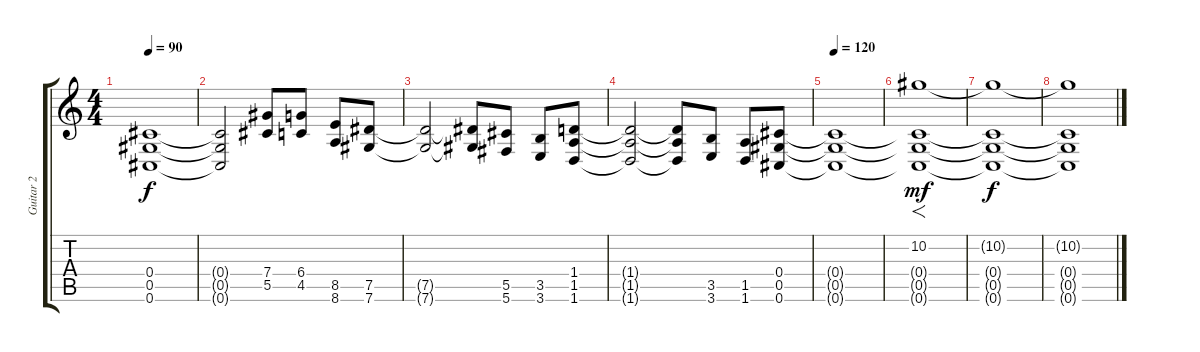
\track ("Guitar 2" "Guitar 2") {instrument overdrivenguitar}
\staff {score tabs}
\tuning (Eb4 Bb3 Gb3 Db3 Ab2 Db2) {hide}
\ts (4 4)
\tempo 90
\clef g2
\ks c
(0.4{t} 0.5{t} 0.6{t}).1{dy f} |
(0.4{t} 0.5{t} 0.6{t}).2 (7.4 5.5).8 (6.4 4.5).8 (8.5 8.6).8 (7.5 7.6).8 |
(7.5{t} 7.6{t}).2 (7.5{t} 7.6{t}).8 (5.5 5.6).8 (3.5 3.6).8 (1.4 1.5 1.6).8 |
(1.4{t} 1.5{t} 1.6{t}).2 (1.4{t} 1.5{t} 1.6{t}).8 (3.5 3.6).8 (1.5 1.6).8 (0.4 0.5 0.6).8 |
\tempo 120
(0.4{t} 0.5{t} 0.6{t}).1 |
(10.2 0.4{t} 0.5{t} 0.6{t}).1{f dy mf} |
(10.2{t} 0.4{t} 0.5{t} 0.6{t}).1{dy f} |
(10.2{t} 0.4{t} 0.5{t} 0.6{t}).1
